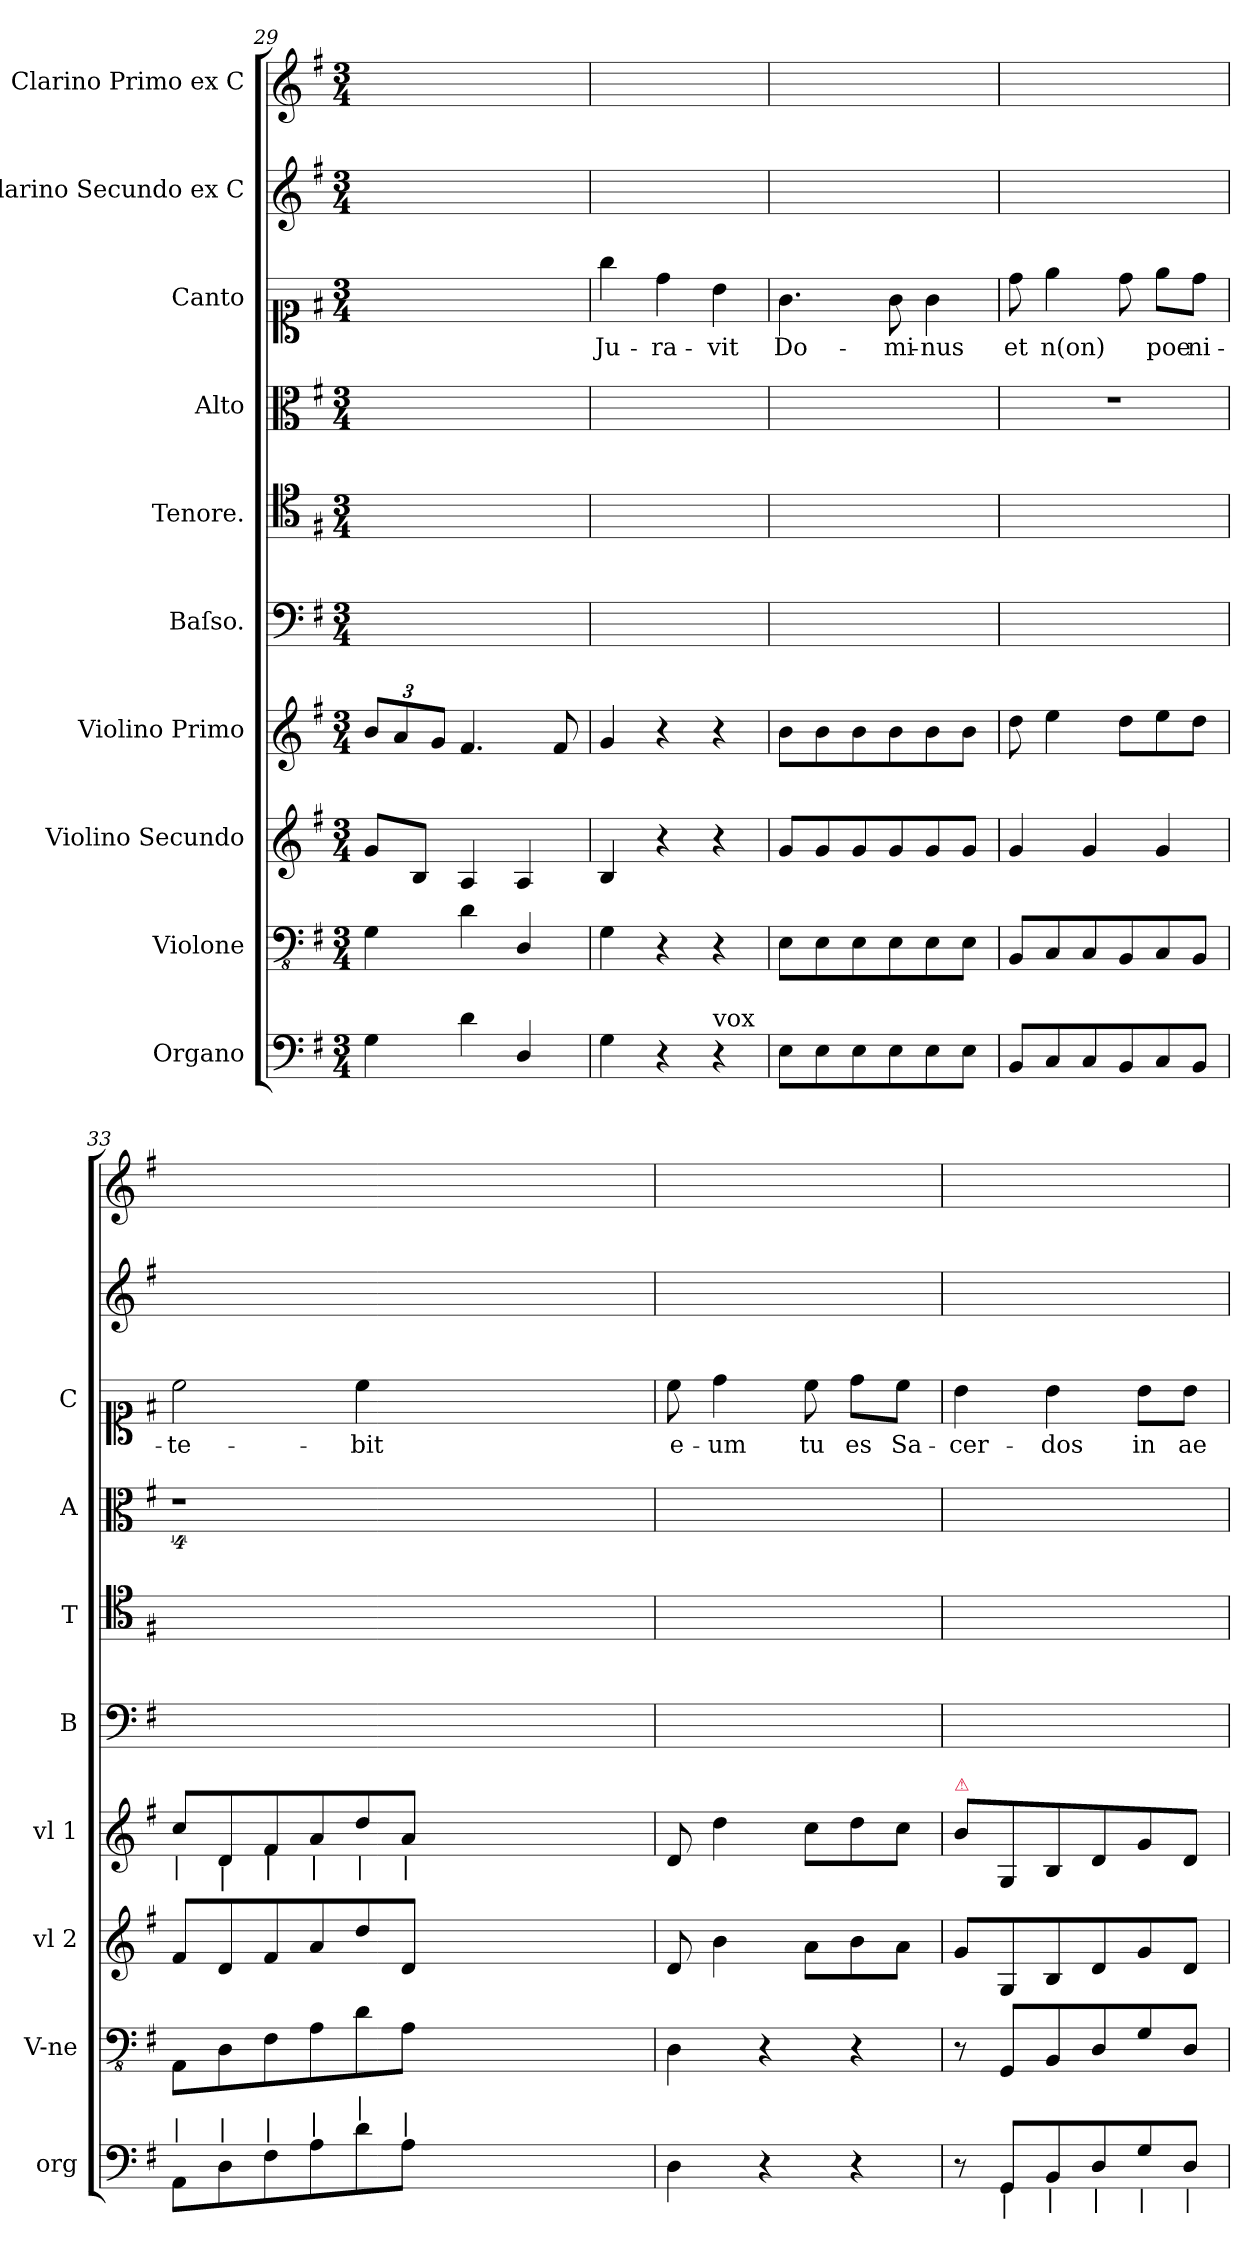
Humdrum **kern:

**kern	**kern	**kern	**kern	**dynam	**kern	**kern	**kern	**kern	**text	**kern	**kern
*part10	*part9	*part8	*part7	*part7	*part6	*part5	*part4	*part3	*part3	*part2	*part1
*staff10	*staff9	*staff8	*staff7	*staff7	*staff6	*staff5	*staff4	*staff3	*staff3	*staff2	*staff1
*I"Organo	*I"Violone	*I"Violino Secundo	*I"Violino Primo	*	*I"Baſso.	*I"Tenore.	*I"Alto	*I"Canto	*	*I"Clarino Secundo ex C	*I"Clarino Primo ex C
*I'org	*I'V-ne	*I'vl 2	*I'vl 1	*	*I'B	*I'T	*I'A	*I'C	*	*	*
*clefF4	*clefFv4	*clefG2	*clefG2	*	*clefF4	*clefC4	*clefC3	*clefC1	*	*clefG2	*clefG2
*k[f#]	*k[f#]	*k[f#]	*k[f#]	*	*k[f#]	*k[f#]	*k[f#]	*k[f#]	*	*k[f#]	*k[f#]
*M3/4	*M3/4	*M3/4	*M3/4	*	*M3/4	*M3/4	*M3/4	*M3/4	*	*M3/4	*M3/4
=29	=29	=29	=29	=29	=29	=29	=29	=29	=29	=29	=29
4G\	4GG\	8g/L	12b/L	.	2.ryy	2.ryy	2.ryy	2.ryy	.	2.ryy	2.ryy
.	.	.	12a/	.	.	.	.	.	.	.	.
.	.	8B/J	.	.	.	.	.	.	.	.	.
.	.	.	12g/J	.	.	.	.	.	.	.	.
4d\	4D\	4A/	4.f#/	.	.	.	.	.	.	.	.
4D/	4DD/	4A/	.	.	.	.	.	.	.	.	.
.	.	.	8f#/	.	.	.	.	.	.	.	.
=30	=30	=30	=30	=30	=30	=30	=30	=30	=30	=30	=30
4G\	4GG\	4B/	4g/	.	2.ryy	2.ryy	2.ryy	4gg\	Ju-	2.ryy	2.ryy
4r	4r	4r	4r	.	.	.	.	4dd\	-ra-	.	.
!LO:TX:a:t=vox	!	!	!	!	!	!	!	!	!	!	!
4r	4r	4r	4r	.	.	.	.	4b\	-vit	.	.
=31	=31	=31	=31	=31	=31	=31	=31	=31	=31	=31	=31
!	!	!	!	!LO:DY:a	!	!	!	!	!	!	!
8E\L	8EE\L	8g/L	8b\L	pia&colon;	2.ryy	2.ryy	2.ryy	4.g\	Do-	2.ryy	2.ryy
8E\	8EE\	8g/	8b\	.	.	.	.	.	.	.	.
8E\	8EE\	8g/	8b\	.	.	.	.	.	.	.	.
8E\	8EE\	8g/	8b\	.	.	.	.	8g\	-mi-	.	.
8E\	8EE\	8g/	8b\	.	.	.	.	4g\	-nus	.	.
8E\J	8EE\J	8g/J	8b\J	.	.	.	.	.	.	.	.
=32	=32	=32	=32	=32	=32	=32	=32	=32	=32	=32	=32
8BB/L	8BBB/L	4g/	8dd\	.	2.ryy	2.ryy	2.r	8dd\	et	2.ryy	2.ryy
8C/	8CC/	.	4ee\	.	.	.	.	4ee\	n(on)	.	.
8C/	8CC/	4g/	.	.	.	.	.	.	.	.	.
8BB/	8BBB/	.	8dd\L	.	.	.	.	8dd\	.	.	.
8C/	8CC/	4g/	8ee\	.	.	.	.	8ee\L	poe-	.	.
8BB/J	8BBB/J	.	8dd\J	.	.	.	.	8dd\J	-ni-	.	.
=33	=33	=33	=33	=33	=33	=33	=33	=33	=33	=33	=33
!	!	!	!LO:TX:b:t=|	!	!	!	!	!	!	!	!
!LO:TX:a:t=|	!	!	!	!	!	!	!	!	!	!	!
8AA\L	8AAA\L	8f#/L	8cc/L	.	2.ryy	2.ryy	4%9r	2cc\	-te-	2.ryy	2.ryy
!	!	!	!LO:TX:b:t=|	!	!	!	!	!	!	!	!
!LO:TX:a:t=|	!	!	!	!	!	!	!	!	!	!	!
8D\	8DD\	8d/	8d/	.	.	.	.	.	.	.	.
!	!	!	!LO:TX:b:t=|	!	!	!	!	!	!	!	!
!LO:TX:a:t=|	!	!	!	!	!	!	!	!	!	!	!
8F#\	8FF#\	8f#/	8f#/	.	.	.	.	.	.	.	.
!	!	!	!LO:TX:b:t=|	!	!	!	!	!	!	!	!
!LO:TX:a:t=|	!	!	!	!	!	!	!	!	!	!	!
8A\	8AA\	8a/	8a/	.	.	.	.	.	.	.	.
!	!	!	!LO:TX:b:t=|	!	!	!	!	!	!	!	!
!LO:TX:a:t=|	!	!	!	!	!	!	!	!	!	!	!
8d\	8D\	8dd/	8dd/	.	.	.	.	4cc\	-bit	.	.
!	!	!	!LO:TX:b:t=|	!	!	!	!	!	!	!	!
!LO:TX:a:t=|	!	!	!	!	!	!	!	!	!	!	!
8A\J	8AA\J	8d/J	8a/J	.	.	.	.	.	.	.	.
1.ryy	1.ryy	1.ryy	1.ryy	.	1.ryy	1.ryy	.	1.ryy	.	1.ryy	1.ryy
=34	=34	=34	=34	=34	=34	=34	=34	=34	=34	=34	=34
4D\	4DD\	8d/	8d/	.	2.ryy	2.ryy	2.ryy	8cc\	e-	2.ryy	2.ryy
.	.	4b\	4dd\	.	.	.	.	4dd\	-um	.	.
4r	4r	.	.	.	.	.	.	.	.	.	.
.	.	8a\L	8cc\L	.	.	.	.	8cc\	tu	.	.
4r	4r	8b\	8dd\	.	.	.	.	8dd\L	es	.	.
.	.	8a\J	8cc\J	.	.	.	.	8cc\J	Sa-	.	.
=35	=35	=35	=35	=35	=35	=35	=35	=35	=35	=35	=35
!	!	!	!LO:TX:a:color=crimson:t=⚠	!	!	!	!	!	!	!	!
8r	8r	8g/L	8b\L	.	2.ryy	2.ryy	2.ryy	4b\	-cer-	2.ryy	2.ryy
!LO:TX:b:t=|	!	!	!	!	!	!	!	!	!	!	!
8GG/L	8GGG/L	8G/	8G/	.	.	.	.	.	.	.	.
!LO:TX:b:t=|	!	!	!	!	!	!	!	!	!	!	!
8BB/	8BBB/	8B/	8B/	.	.	.	.	4b\	-dos	.	.
!LO:TX:b:t=|	!	!	!	!	!	!	!	!	!	!	!
8D/	8DD/	8d/	8d/	.	.	.	.	.	.	.	.
!LO:TX:b:t=|	!	!	!	!	!	!	!	!	!	!	!
8G/	8GG/	8g/	8g/	.	.	.	.	8b\L	in	.	.
!LO:TX:b:t=|	!	!	!	!	!	!	!	!	!	!	!
8D/J	8DD/J	8d/J	8d/J	.	.	.	.	8b\J	ae-	.	.
=	=	=	=	=	=	=	=	=	=	=	=
*-	*-	*-	*-	*-	*-	*-	*-	*-	*-	*-	*-
